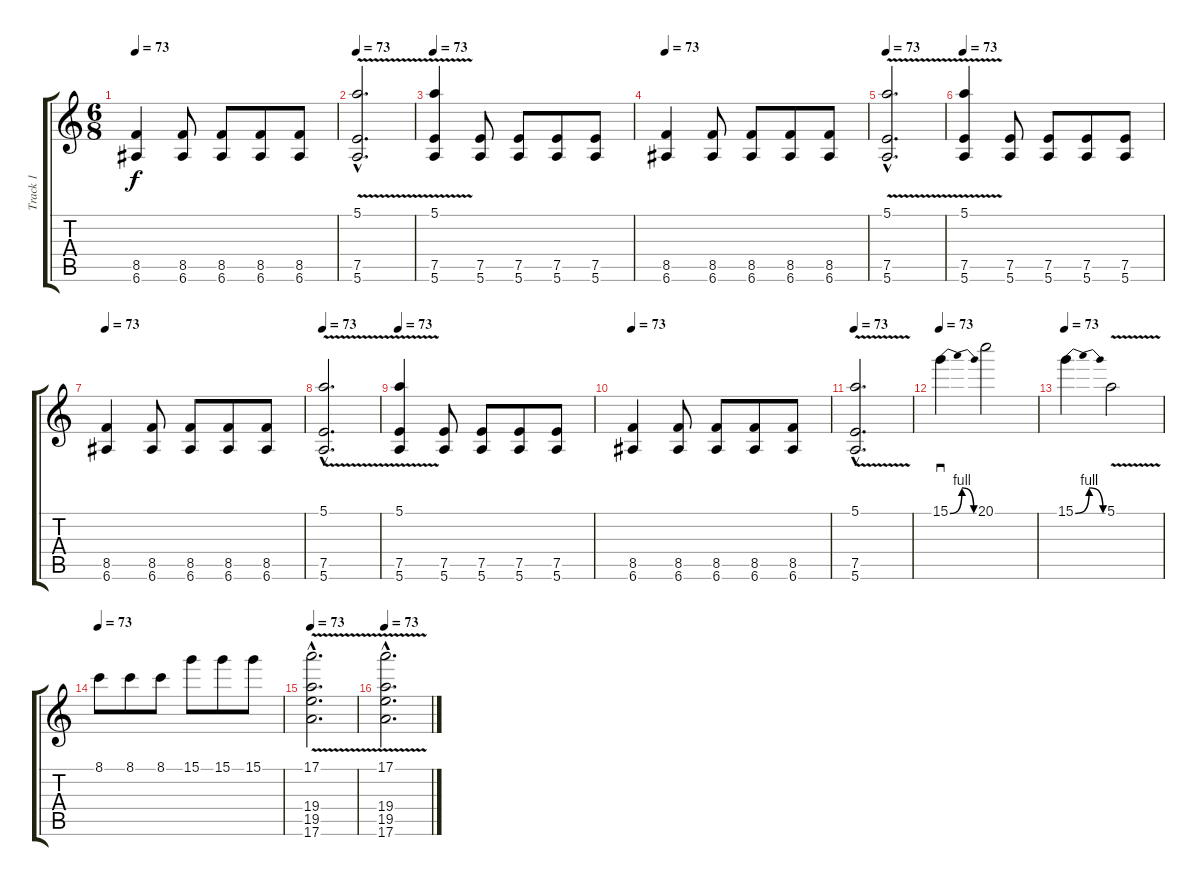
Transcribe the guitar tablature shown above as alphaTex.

\track ("Track 1" "Track 1") {instrument overdrivenguitar}
\staff {score tabs}
\tuning (E4 B3 G3 D3 A2 E2) {hide}
\ts (6 8)
\tempo 73
\clef g2
\ks c
(8.5 6.6).4{dy f} (8.5 6.6).8 (8.5 6.6).8 (8.5 6.6).8 (8.5 6.6).8 |
\tempo 73
(5.1{v hac} 7.5{hac} 5.6{hac}).2{d} |
\tempo 73
(5.1{v} 7.5 5.6).4 (7.5 5.6).8 (7.5 5.6).8 (7.5 5.6).8 (7.5 5.6).8 |
\tempo 73
(8.5 6.6).4 (8.5 6.6).8 (8.5 6.6).8 (8.5 6.6).8 (8.5 6.6).8 |
\tempo 73
(5.1{v hac} 7.5{hac} 5.6{hac}).2{d} |
\tempo 73
(5.1{v} 7.5 5.6).4 (7.5 5.6).8 (7.5 5.6).8 (7.5 5.6).8 (7.5 5.6).8 |
\tempo 73
(8.5 6.6).4 (8.5 6.6).8 (8.5 6.6).8 (8.5 6.6).8 (8.5 6.6).8 |
\tempo 73
(5.1{v hac} 7.5{hac} 5.6{hac}).2{d} |
\tempo 73
(5.1{v} 7.5 5.6).4 (7.5 5.6).8 (7.5 5.6).8 (7.5 5.6).8 (7.5 5.6).8 |
\tempo 73
(8.5 6.6).4 (8.5 6.6).8 (8.5 6.6).8 (8.5 6.6).8 (8.5 6.6).8 |
\tempo 73
(5.1{v hac} 7.5{hac} 5.6{hac}).2{d} |
\tempo 73
15.1{be (bendrelease 0 0 30 4 30 4 60 0)}.4{sd} 20.1.2 |
\tempo 73
15.1{be (bendrelease 0 0 30 4 30 4 60 0)}.4 5.1{v}.2 |
\tempo 73
8.1.8 8.1.8 8.1.8 15.1.8 15.1.8 15.1.8 |
\tempo 73
(17.1{hac} 19.4{v hac} 19.5{hac} 17.6{hac}).2{d} |
\tempo 73
(17.1{hac} 19.4{v hac} 19.5{hac} 17.6{hac}).2{d}
